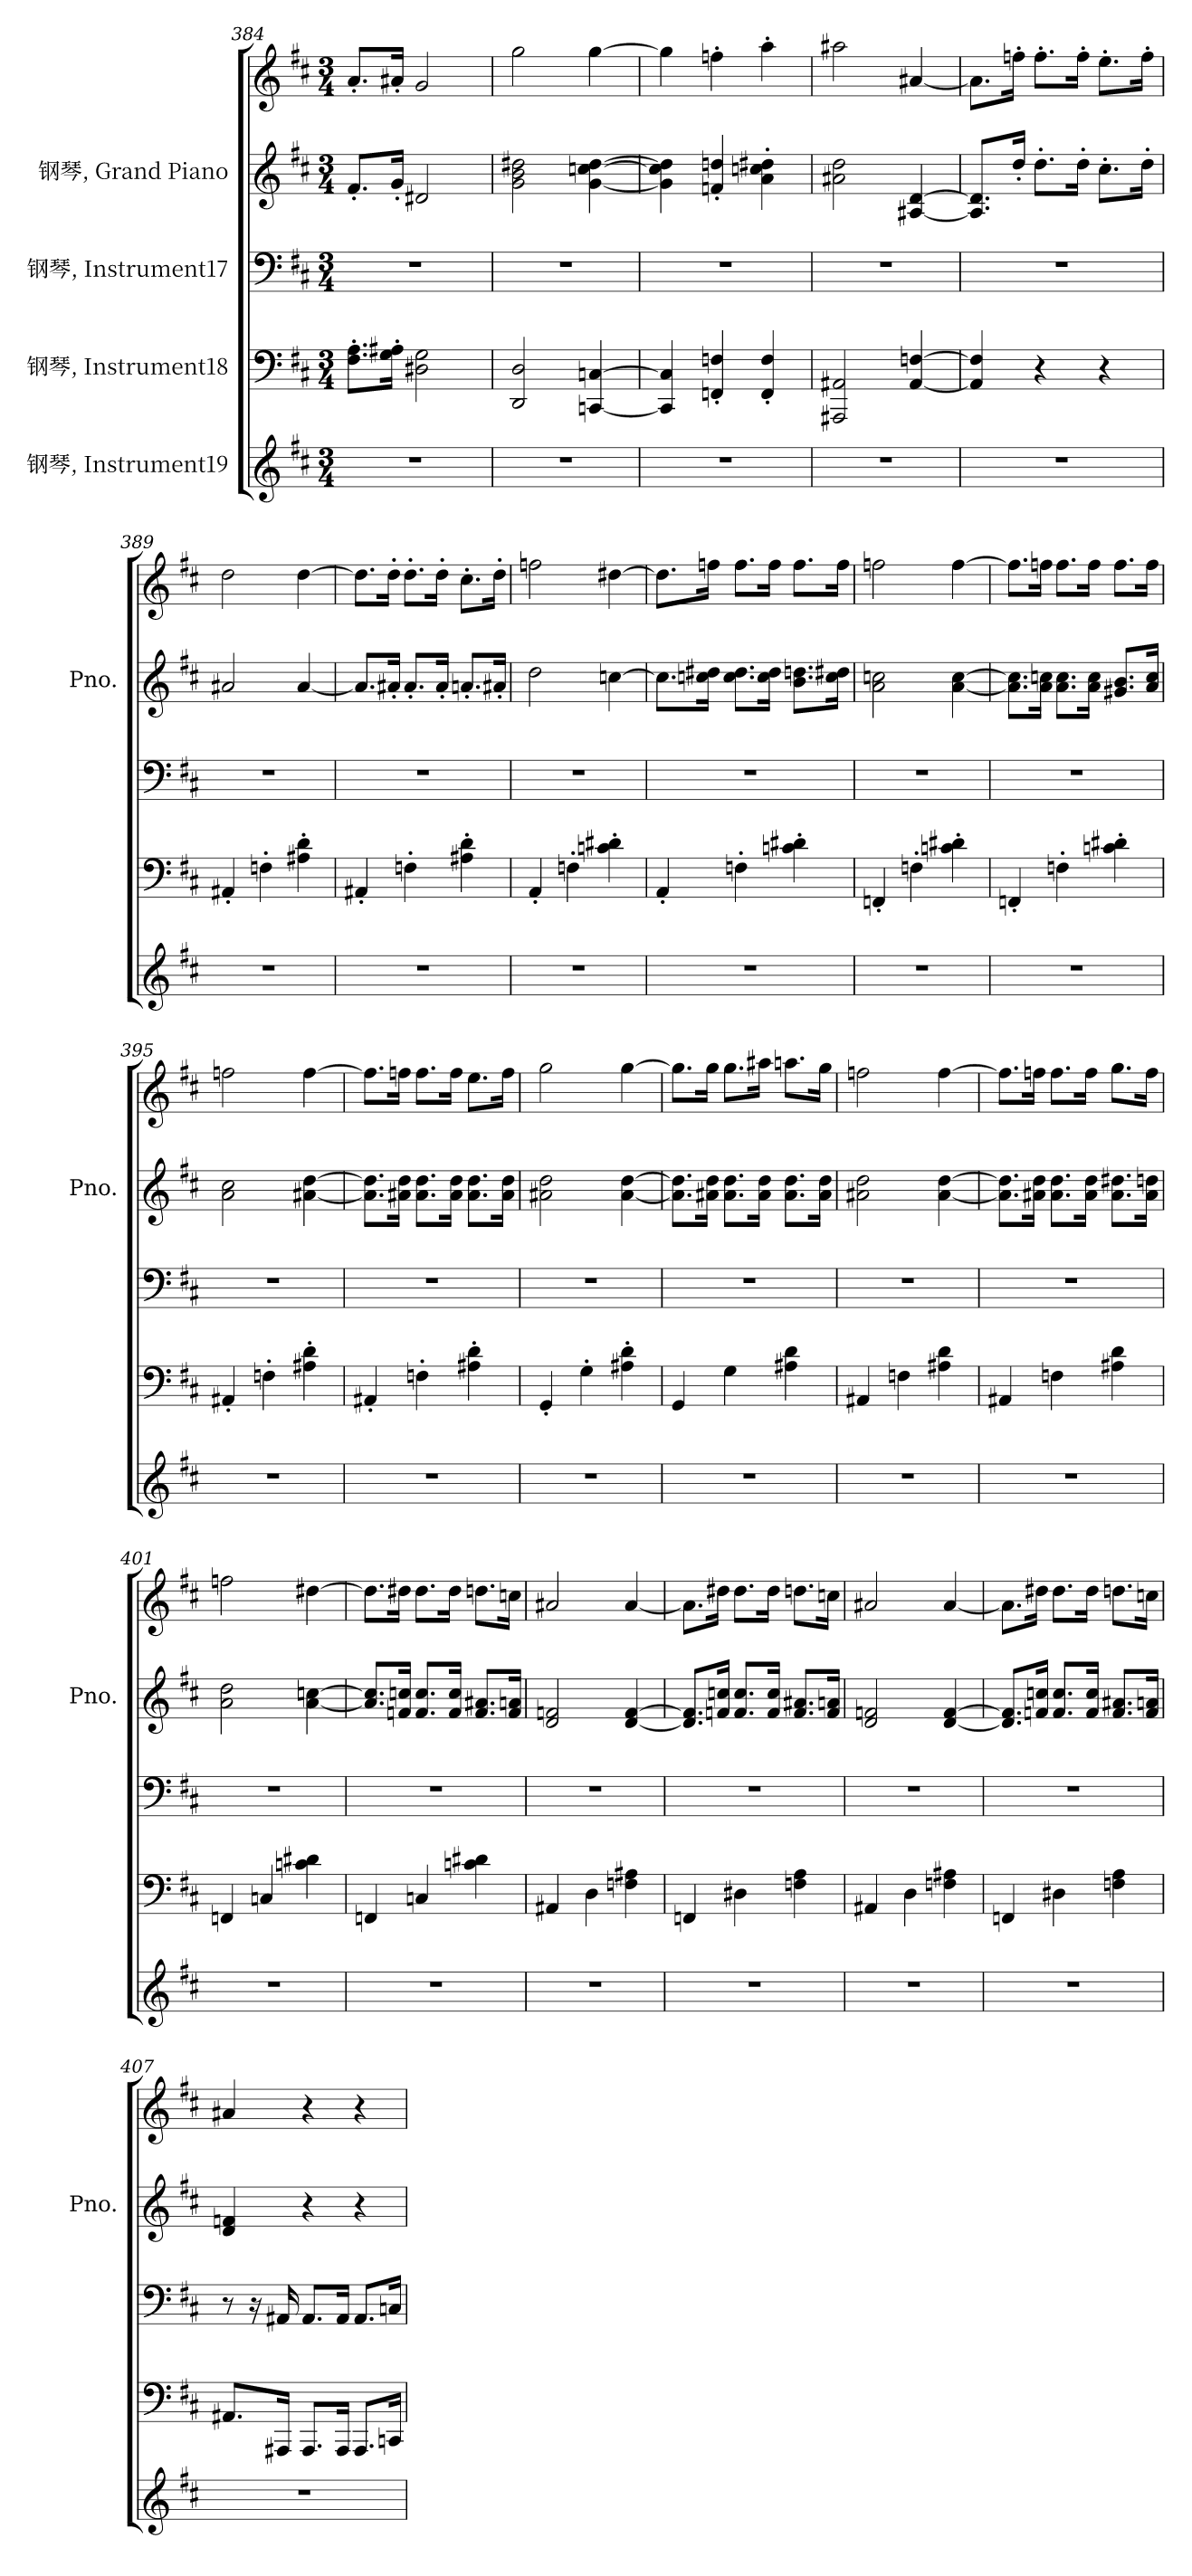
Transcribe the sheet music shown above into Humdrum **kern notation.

**kern	**kern	**kern	**kern	**kern
*part4	*part3	*part2	*part1	*part1
*staff5	*staff4	*staff3	*staff2	*staff1
*I"钢琴, Instrument19	*I"钢琴, Instrument18	*I"钢琴, Instrument17	*I"钢琴, Grand Piano	*
*	*	*	*I'Pno.	*
*clefG2	*clefF4	*clefF4	*clefG2	*clefG2
*k[f#c#]	*k[f#c#]	*k[f#c#]	*k[f#c#]	*k[f#c#]
*M3/4	*M3/4	*M3/4	*M3/4	*M3/4
=384	=384	=384	=384	=384
2.r	8.F#\' 8.A\'L	2.r	8.f#'/L	8.a'/L
.	16G\' 16A#X\'Jk	.	16g'/Jk	16a#X'/Jk
.	2D#X\ 2G\	.	2d#X/	2g/
=385	=385	=385	=385	=385
2.r	2DD/ 2D/	2.r	2g\ 2b\ 2dd#X\	2gg\
.	[4CCn/ [4Cn/	.	[4g\ [4ccn\ [4dd#\	[4gg\
=386	=386	=386	=386	=386
2.r	4CC/] 4C/]	2.r	4g\] 4cc\] 4dd#\]	4gg\]
.	4FFn/' 4Fn/'	.	4fn/' 4ddn/'	4ffn'\
.	4FF/' 4F/'	.	4a\' 4ccn\' 4dd#X\'	4aa'\
=387	=387	=387	=387	=387
2.r	2AAA#X/ 2AA#X/	2.r	2a#X\ 2dd\	2aa#X\
.	[4AA#/ [4Fn/	.	[4A#X/ [4d/	[4a#X/
!!LO:PB:g=z
=388	=388	=388	=388	=388
2.r	4AA#/] 4F/]	2.r	8.A#/] 8.d/]L	8.a#\L]
.	.	.	16dd'/Jk	16ffn'\Jk
.	4r	.	8.dd'\L	8.ff'\L
.	.	.	16dd'\Jk	16ff'\Jk
.	4r	.	8.cc#'\L	8.ee'\L
.	.	.	16dd'\Jk	16ff'\Jk
=389	=389	=389	=389	=389
2.r	4AA#X'/	2.r	2a#X/	2dd\
.	4Fn'\	.	.	.
.	4A#X\' 4d\'	.	[4a#/	[4dd\
=390	=390	=390	=390	=390
2.r	4AA#X'/	2.r	8.a#/L]	8.dd\L]
.	.	.	16a#X'/Jk	16dd'\Jk
.	4Fn'\	.	8.a#'/L	8.dd'\L
.	.	.	16a#'/Jk	16dd'\Jk
.	4A#X\' 4d\'	.	8.an'/L	8.cc#'\L
.	.	.	16a#X'/Jk	16dd'\Jk
=391	=391	=391	=391	=391
2.r	4AA'/	2.r	2dd\	2ffn\
.	4Fn'\	.	.	.
.	4cn\' 4d#X\'	.	[4ccn\	[4dd#X\
!!LO:LB:g=z
=392	=392	=392	=392	=392
2.r	4AA'/	2.r	8.cc\L]	8.dd#\L]
.	.	.	16ccn\ 16dd#X\Jk	16ffn\Jk
.	4Fn'\	.	8.cc\ 8.dd#\L	8.ff\L
.	.	.	16cc\ 16dd#\Jk	16ff\Jk
.	4cn\' 4d#X\'	.	8.b\ 8.ddn\L	8.ff\L
.	.	.	16cc\ 16dd#X\Jk	16ff\Jk
=393	=393	=393	=393	=393
2.r	4FFn'/	2.r	2a\ 2ccn\	2ffn\
.	4Fn'\	.	.	.
.	4cn\' 4d#X\'	.	[4a\ [4cc\	[4ff\
=394	=394	=394	=394	=394
2.r	4FFn'/	2.r	8.a\] 8.cc\]L	8.ff\L]
.	.	.	16a\ 16ccn\Jk	16ffn\Jk
.	4Fn'\	.	8.a\ 8.cc\L	8.ff\L
.	.	.	16a\ 16cc\Jk	16ff\Jk
.	4cn\' 4d#X\'	.	8.g#X/ 8.b/L	8.ff\L
.	.	.	16a/ 16cc/Jk	16ff\Jk
=395	=395	=395	=395	=395
2.r	4AA#X'/	2.r	2a\ 2cc#\	2ffn\
.	4Fn'\	.	.	.
.	4A#X\' 4d\'	.	[4a#X\ [4dd\	[4ff\
!!LO:PB:g=z
=396	=396	=396	=396	=396
2.r	4AA#X'/	2.r	8.a#\] 8.dd\]L	8.ff\L]
.	.	.	16a#X\ 16dd\Jk	16ffn\Jk
.	4Fn'\	.	8.a#\ 8.dd\L	8.ff\L
.	.	.	16a#\ 16dd\Jk	16ff\Jk
.	4A#X\' 4d\'	.	8.a#\ 8.dd\L	8.ee\L
.	.	.	16a#\ 16dd\Jk	16ff\Jk
=397	=397	=397	=397	=397
2.r	4GG'/	2.r	2a#X\ 2dd\	2gg\
.	4G'\	.	.	.
.	4A#X\' 4d\'	.	[4a#\ [4dd\	[4gg\
=398	=398	=398	=398	=398
2.r	4GG/	2.r	8.a#\] 8.dd\]L	8.gg\L]
.	.	.	16a#X\ 16dd\Jk	16gg\Jk
.	4G\	.	8.a#\ 8.dd\L	8.gg\L
.	.	.	16a#\ 16dd\Jk	16aa#X\Jk
.	4A#X\ 4d\	.	8.a#\ 8.dd\L	8.aan\L
.	.	.	16a#\ 16dd\Jk	16gg\Jk
=399	=399	=399	=399	=399
2.r	4AA#X/	2.r	2a#X\ 2dd\	2ffn\
.	4Fn\	.	.	.
.	4A#X\ 4d\	.	[4a#\ [4dd\	[4ff\
=400	=400	=400	=400	=400
2.r	4AA#X/	2.r	8.a#\] 8.dd\]L	8.ff\L]
.	.	.	16a#X\ 16dd\Jk	16ffn\Jk
.	4Fn\	.	8.a#\ 8.dd\L	8.ff\L
.	.	.	16a#\ 16dd\Jk	16ff\Jk
.	4A#X\ 4d\	.	8.a#\ 8.dd#X\L	8.gg\L
.	.	.	16a#\ 16ddn\Jk	16ff\Jk
!!LO:LB:g=z
=401	=401	=401	=401	=401
2.r	4FFn/	2.r	2a\ 2dd\	2ffn\
.	4Cn/	.	.	.
.	4cn\ 4d#X\	.	[4a\ [4ccn\	[4dd#X\
=402	=402	=402	=402	=402
2.r	4FFn/	2.r	8.a/] 8.cc/]L	8.dd#\L]
.	.	.	16fn/ 16ccn/Jk	16dd#X\Jk
.	4Cn/	.	8.f/ 8.cc/L	8.dd#\L
.	.	.	16f/ 16cc/Jk	16dd#\Jk
.	4cn\ 4d#X\	.	8.f/ 8.a#X/L	8.ddn\L
.	.	.	16f/ 16an/Jk	16ccn\Jk
=403	=403	=403	=403	=403
2.r	4AA#X/	2.r	2d/ 2fn/	2a#X/
.	4D\	.	.	.
.	4Fn\ 4A#X\	.	[4d/ [4f/	[4a#/
=404	=404	=404	=404	=404
2.r	4FFn/	2.r	8.d/] 8.f/]L	8.a#\L]
.	.	.	16fn/ 16ccn/Jk	16dd#X\Jk
*	*	*	*	*MM174
.	4D#X\	.	8.f/ 8.cc/L	8.dd#\L
.	.	.	16f/ 16cc/Jk	16dd#\Jk
*	*	*	*	*MM167
.	4Fn\ 4A\	.	8.f/ 8.a#X/L	8.ddn\L
.	.	.	16f/ 16an/Jk	16ccn\Jk
=405	=405	=405	=405	=405
*	*	*	*	*MM161
2.r	4AA#X/	2.r	2d/ 2fn/	2a#X/
.	4D\	.	.	.
.	4Fn\ 4A#X\	.	[4d/ [4f/	[4a#/
!!LO:PB:g=z
=406	=406	=406	=406	=406
2.r	4FFn/	2.r	8.d/] 8.f/]L	8.a#\L]
.	.	.	16fn/ 16ccn/Jk	16dd#X\Jk
.	4D#X\	.	8.f/ 8.cc/L	8.dd#\L
.	.	.	16f/ 16cc/Jk	16dd#\Jk
.	4Fn\ 4A\	.	8.f/ 8.a#X/L	8.ddn\L
.	.	.	16f/ 16an/Jk	16ccn\Jk
=407	=407	=407	=407	=407
*	*	*	*	*MM180
2.r	8.AA#X/L	8r	4d/ 4fn/	4a#X/
.	.	16r	.	.
.	16AAA#X/Jk	16AA#X/	.	.
.	8.AAA#/L	8.AA#/L	4r	4r
.	16AAA#/Jk	16AA#/Jk	.	.
.	8.AAA#/L	8.AA#/L	4r	4r
.	16CCn/Jk	16Cn/Jk	.	.
=	=	=	=	=
*-	*-	*-	*-	*-
